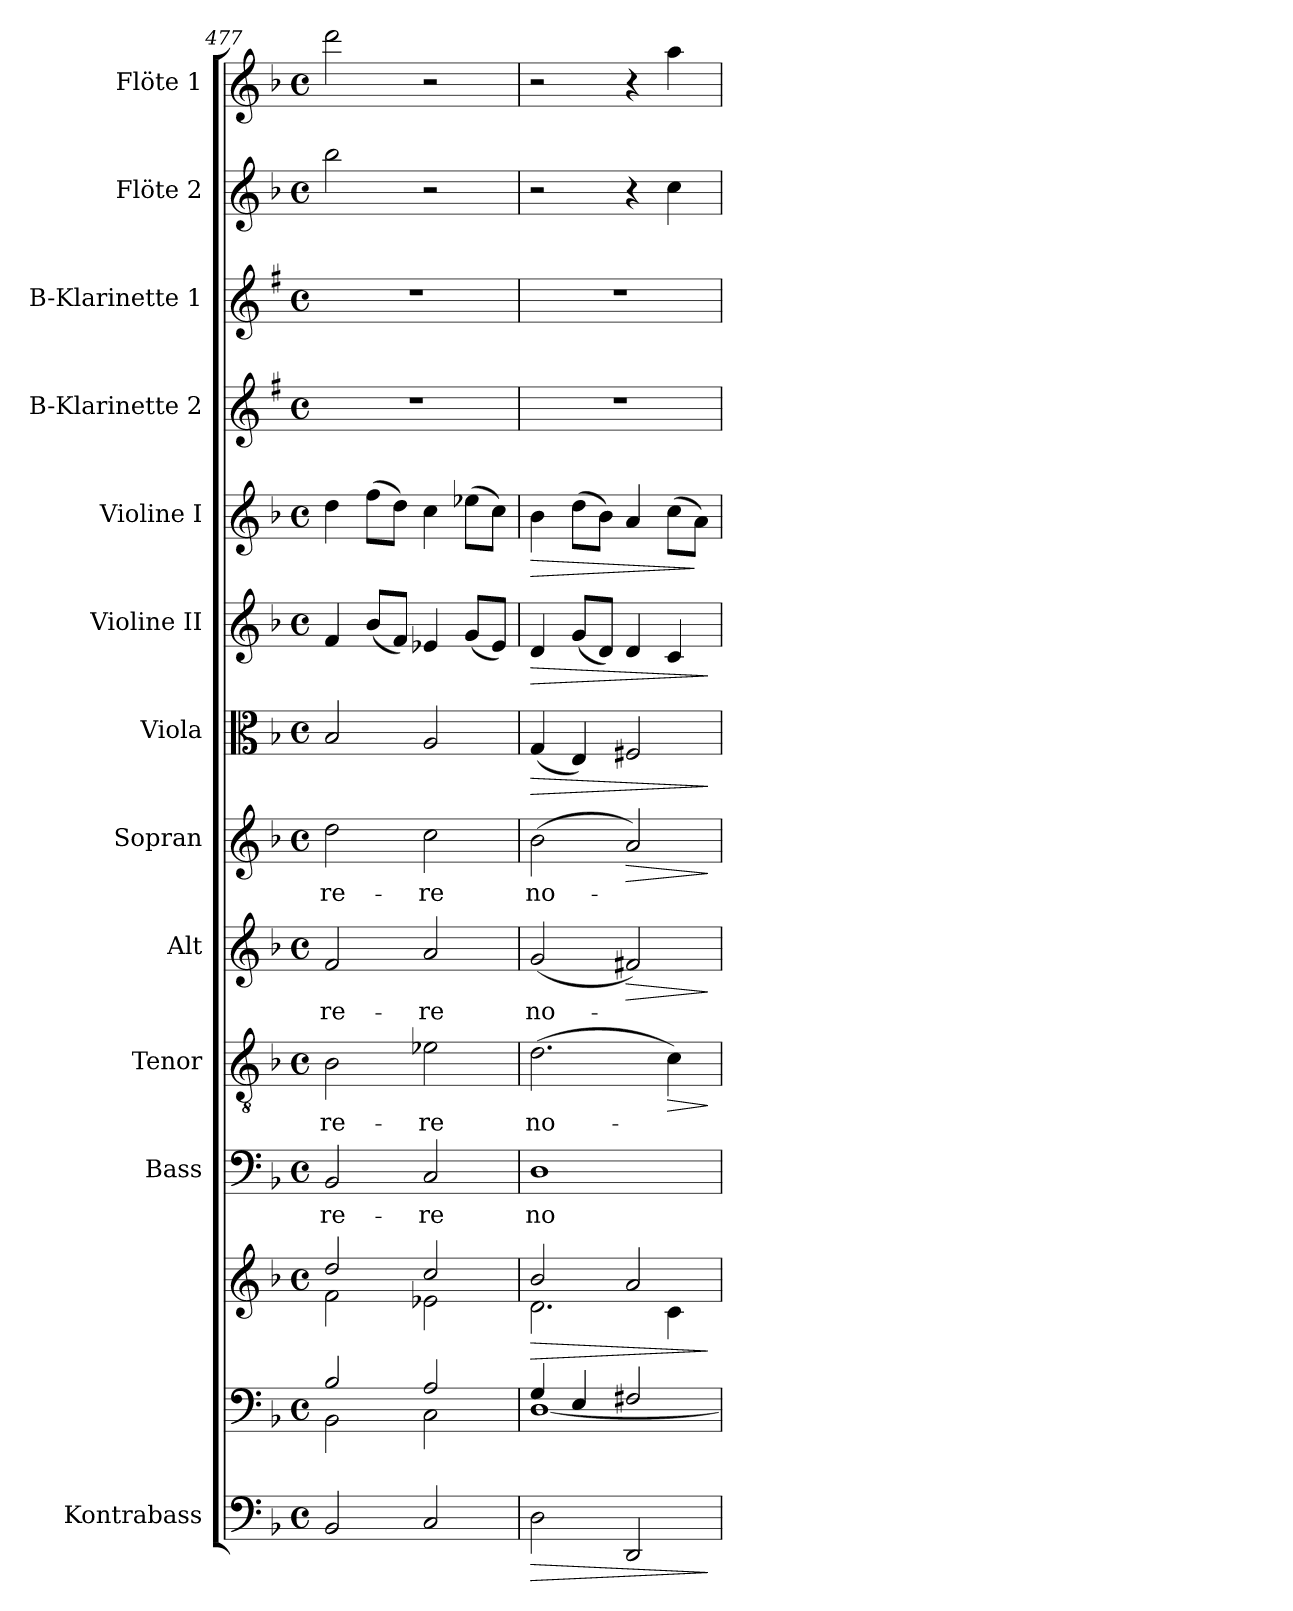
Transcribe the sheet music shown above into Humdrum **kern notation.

**kern	**dynam	**kern	**kern	**dynam	**kern	**text	**kern	**text	**dynam	**kern	**text	**dynam	**kern	**text	**dynam	**kern	**dynam	**kern	**dynam	**kern	**dynam	**kern	**kern	**kern	**kern
*part13	*part13	*part12	*part12	*part12	*part11	*part11	*part10	*part10	*part10	*part9	*part9	*part9	*part8	*part8	*part8	*part7	*part7	*part6	*part6	*part5	*part5	*part4	*part3	*part2	*part1
*staff14	*staff14	*staff13	*staff12	*staff12/13	*staff11	*staff11	*staff10	*staff10	*staff10	*staff9	*staff9	*staff9	*staff8	*staff8	*staff8	*staff7	*staff7	*staff6	*staff6	*staff5	*staff5	*staff4	*staff3	*staff2	*staff1
*I"Kontrabass	*	*	*	*	*I"Bass	*	*I"Tenor	*	*	*I"Alt	*	*	*I"Sopran	*	*	*I"Viola	*	*I"Violine II	*	*I"Violine I	*	*I"B-Klarinette 2	*I"B-Klarinette 1	*I"Flöte 2	*I"Flöte 1
*I'Kb.	*	*	*	*	*I'B.	*	*I'T.	*	*	*I'A.	*	*	*I'S.	*	*	*I'Vla.	*	*I'Vl. II	*	*I'Vl. I	*	*I'B Kl. 2	*I'B Kl. 1	*I'Fl. 2	*I'Fl. 1
*clefF4	*	*clefF4	*clefG2	*	*clefF4	*	*clefGv2	*	*	*clefG2	*	*	*clefG2	*	*	*clefC3	*	*clefG2	*	*clefG2	*	*clefG2	*clefG2	*clefG2	*clefG2
*ITrd7c12	*	*	*	*	*	*	*	*	*	*	*	*	*	*	*	*	*	*	*	*	*	*ITrd1c2	*ITrd1c2	*	*
*k[b-]	*	*k[b-]	*k[b-]	*	*k[b-]	*	*k[b-]	*	*	*k[b-]	*	*	*k[b-]	*	*	*k[b-]	*	*k[b-]	*	*k[b-]	*	*k[b-]	*k[b-]	*k[b-]	*k[b-]
*F:	*	*F:	*F:	*	*F:	*	*F:	*	*	*F:	*	*	*F:	*	*	*F:	*	*F:	*	*F:	*	*F:	*F:	*F:	*F:
*M4/4	*	*M4/4	*M4/4	*	*M4/4	*	*M4/4	*	*	*M4/4	*	*	*M4/4	*	*	*M4/4	*	*M4/4	*	*M4/4	*	*M4/4	*M4/4	*M4/4	*M4/4
*met(c)	*	*met(c)	*met(c)	*	*met(c)	*	*met(c)	*	*	*met(c)	*	*	*met(c)	*	*	*met(c)	*	*met(c)	*	*met(c)	*	*met(c)	*met(c)	*met(c)	*met(c)
=477	=477	=477	=477	=477	=477	=477	=477	=477	=477	=477	=477	=477	=477	=477	=477	=477	=477	=477	=477	=477	=477	=477	=477	=477	=477
*	*	*^	*^	*	*	*	*	*	*	*	*	*	*	*	*	*	*	*	*	*	*	*	*	*	*
!	!	!	!	!	!	!	!	!LO:LY:b	!	!LO:LY:b	!	!	!LO:LY:b	!	!	!LO:LY:b	!	!	!	!	!	!	!	!	!	!	!
2BBB-/	.	2B-/	2BB-\	2dd/	2f\	.	2BB-/	-re-	2B-\	-re-	.	2f/	-re-	.	2dd\	-re-	.	2B-/	.	4f/	.	4dd\	.	1r	1r	2bb-\	2ddd\
.	.	.	.	.	.	.	.	.	.	.	.	.	.	.	.	.	.	.	.	(<8b-/L	.	(>8ff\L	.	.	.	.	.
.	.	.	.	.	.	.	.	.	.	.	.	.	.	.	.	.	.	.	.	8f/J)	.	8dd\J)	.	.	.	.	.
!	!	!	!	!	!	!	!	!LO:LY:b	!	!LO:LY:b	!	!	!LO:LY:b	!	!	!LO:LY:b	!	!	!	!	!	!	!	!	!	!	!
2CC/	.	2A/	2C\	2cc/	2e-X\	.	2C/	-re	2e-X\	-re	.	2a/	-re	.	2cc\	-re	.	2A/	.	4e-X/	.	4cc\	.	.	.	2r	2r
.	.	.	.	.	.	.	.	.	.	.	.	.	.	.	.	.	.	.	.	(<8g/L	.	(>8ee-X\L	.	.	.	.	.
.	.	.	.	.	.	.	.	.	.	.	.	.	.	.	.	.	.	.	.	8e-/J)	.	8cc\J)	.	.	.	.	.
=478	=478	=478	=478	=478	=478	=478	=478	=478	=478	=478	=478	=478	=478	=478	=478	=478	=478	=478	=478	=478	=478	=478	=478	=478	=478	=478	=478
!	!LO:HP:b	!	!	!	!	!LO:HP:b	!	!LO:LY:b	!	!LO:LY:b	!	!	!LO:LY:b	!	!	!LO:LY:b	!	!	!LO:HP:b	!	!LO:HP:b	!	!LO:HP:b	!	!	!	!
2DD\	>	4G/	[<1D	2b-/	2.d\	>	1D	no-	(>2.d\	no-	.	(<2g/	no-	.	(>2b-\	no-	.	(<4G/	>	4d/	>	4b-\	>	1r	1r	2r	2r
.	.	4E/	.	.	.	.	.	.	.	.	.	.	.	.	.	.	.	4E/)	.	(<8g/L	.	(>8dd\L	.	.	.	.	.
.	.	.	.	.	.	.	.	.	.	.	.	.	.	.	.	.	.	.	.	8d/J)	.	8b-\J)	.	.	.	.	.
!	!	!	!	!	!	!	!	!	!	!	!	!	!	!LO:HP:b	!	!	!LO:HP:b	!	!	!	!	!	!	!	!	!	!
2DDD/	.	2F#X/	.	2a/	.	.	.	.	.	.	.	2f#X/)	.	>	2a/)	.	>	2F#X/	.	4d/	.	4a/	.	.	.	4r	4r
!	!	!	!	!	!	!	!	!	!	!	!LO:HP:b	!	!	!	!	!	!	!	!	!	!	!	!	!	!	!	!
.	.	.	.	.	4c\	.	.	.	4c\)	.	>	.	.	.	.	.	.	.	.	4c/	.	(>8cc\L	.	.	.	4cc\	4aa\
.	.	.	.	.	.	.	.	.	.	.	.	.	.	.	.	.	.	.	.	.	.	8a\J)	]	.	.	.	.
*	*	*v	*v	*	*	*	*	*	*	*	*	*	*	*	*	*	*	*	*	*	*	*	*	*	*	*	*
*	*	*	*v	*v	*	*	*	*	*	*	*	*	*	*	*	*	*	*	*	*	*	*	*	*	*	*
.	]	.	.	]	.	.	.	.	]	.	.	]	.	.	]	.	]	.	]	.	.	.	.	.	.
=	=	=	=	=	=	=	=	=	=	=	=	=	=	=	=	=	=	=	=	=	=	=	=	=	=
*-	*-	*-	*-	*-	*-	*-	*-	*-	*-	*-	*-	*-	*-	*-	*-	*-	*-	*-	*-	*-	*-	*-	*-	*-	*-
